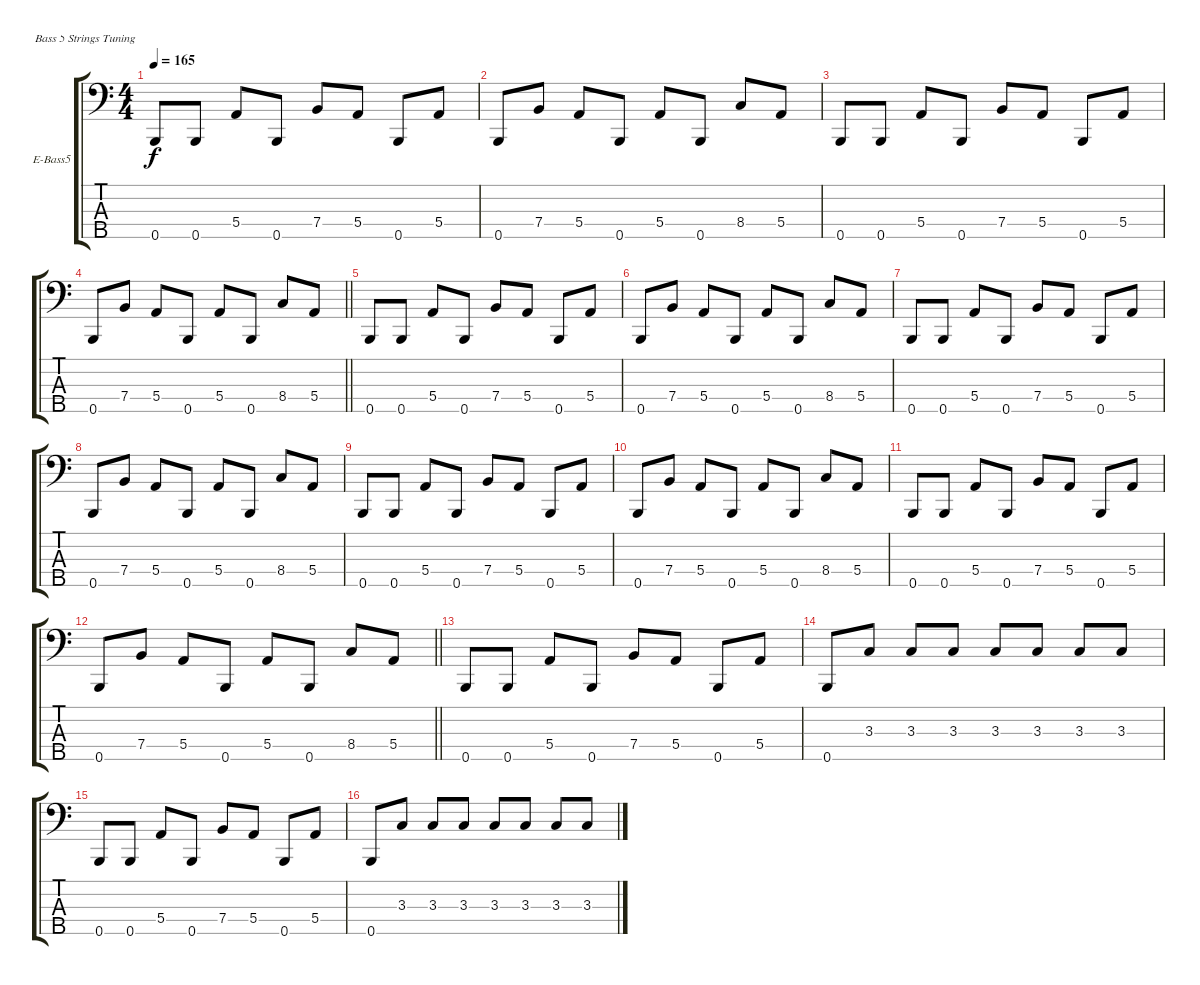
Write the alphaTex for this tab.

\bracketExtendMode groupsimilarinstruments
\firstSystemTrackNameOrientation horizontal
\otherSystemsTrackNameOrientation horizontal
\track ("Bass" "E-Bass5") {instrument electricbassfinger}
\staff {score tabs}
\tuning (G2 D2 A1 E1 B0)
\ts (4 4)
\tempo 165
\clef f4
\scale
0.333333
\ks c
0.5.8{dy f} 0.5.8 5.4.8 0.5.8 7.4.8 5.4.8 0.5.8 5.4.8 |
\scale
0.333333 0.5.8 7.4.8 5.4.8 0.5.8 5.4.8 0.5.8 8.4.8 5.4.8 |
\scale
0.333333 0.5.8 0.5.8 5.4.8 0.5.8 7.4.8 5.4.8 0.5.8 5.4.8 |
\scale
0.333333
\barLineRight lightlight
0.5.8 7.4.8 5.4.8 0.5.8 5.4.8 0.5.8 8.4.8 5.4.8 |
\scale
0.333333 0.5.8 0.5.8 5.4.8 0.5.8 7.4.8 5.4.8 0.5.8 5.4.8 |
\scale
0.333333 0.5.8 7.4.8 5.4.8 0.5.8 5.4.8 0.5.8 8.4.8 5.4.8 |
\scale
0.333333 0.5.8 0.5.8 5.4.8 0.5.8 7.4.8 5.4.8 0.5.8 5.4.8 |
\scale
0.333333 0.5.8 7.4.8 5.4.8 0.5.8 5.4.8 0.5.8 8.4.8 5.4.8 |
\scale
0.333333 0.5.8 0.5.8 5.4.8 0.5.8 7.4.8 5.4.8 0.5.8 5.4.8 |
\scale
0.333333 0.5.8 7.4.8 5.4.8 0.5.8 5.4.8 0.5.8 8.4.8 5.4.8 |
\scale
0.333333 0.5.8 0.5.8 5.4.8 0.5.8 7.4.8 5.4.8 0.5.8 5.4.8 |
\scale
0.333333
\barLineRight lightlight
0.5.8 7.4.8 5.4.8 0.5.8 5.4.8 0.5.8 8.4.8 5.4.8 |
\scale
0.333333 0.5.8 0.5.8 5.4.8 0.5.8 7.4.8 5.4.8 0.5.8 5.4.8 |
\scale
0.333333 0.5.8 3.3.8 3.3.8 3.3.8 3.3.8 3.3.8 3.3.8 3.3.8 |
\scale
0.333333 0.5.8 0.5.8 5.4.8 0.5.8 7.4.8 5.4.8 0.5.8 5.4.8 |
\scale
0.333333 0.5.8 3.3.8 3.3.8 3.3.8 3.3.8 3.3.8 3.3.8 3.3.8
